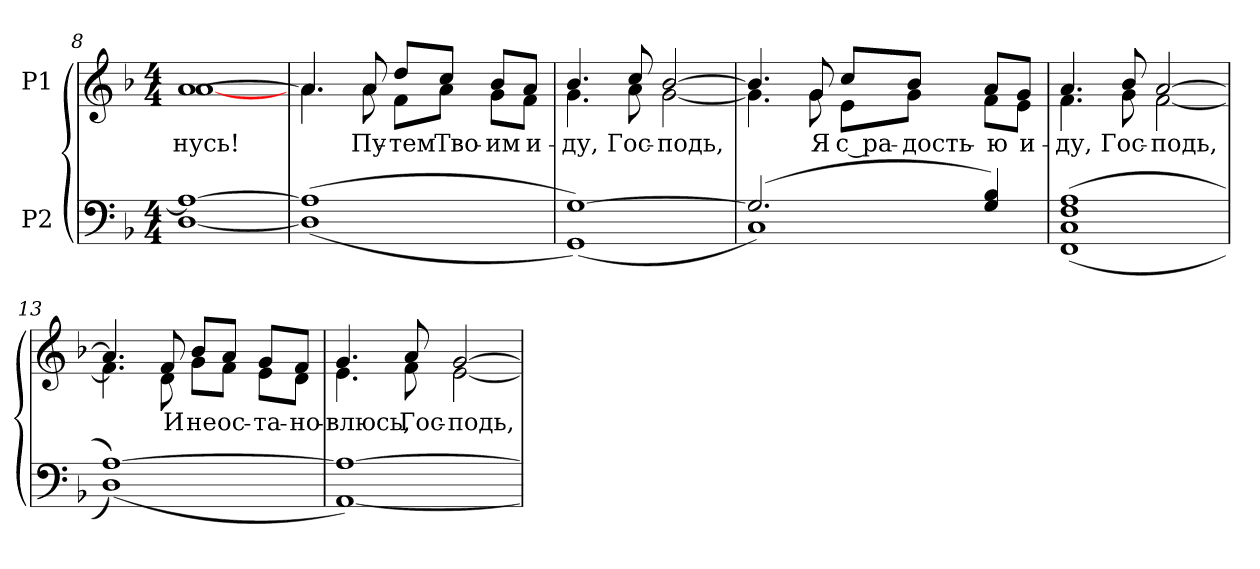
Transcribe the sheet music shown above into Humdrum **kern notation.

**kern	**kern	**text
*part2	*part1	*part1
*staff2	*staff1	*staff1
*I"P2	*I"P1	*
*clefF4	*clefG2	*
*k[b-]	*k[b-]	*
*F:	*F:	*
*M4/4	*M4/4	*
=8	=8	=8
*^	*	*
!	!	!	!LO:LY:b:color=#000000
*	*	*^	*
1Ai_>	[<1Di	[>1ai	[<1ai	-нусь!
!!LO:LB:g=z	!!
=9	=9	=9	=9	=9
(1Ai]	(1Di]	4.ai/]	4.ai\	.
!	!	!	!	!LO:LY:b:color=#000000
.	.	8ai/	8ai\	Пу-
!	!	!	!	!LO:LY:b:color=#000000
.	.	8ddi/L	8fi\L	-тем
!	!	!	!	!LO:LY:b:color=#000000
.	.	8cci/J	8ai\J	Тво-
!	!	!	!	!LO:LY:b:color=#000000
.	.	8b-i/L	8gi\L	-им
!	!	!	!	!LO:LY:b:color=#000000
.	.	8ai/J	8fi\J	и-
=10	=10	=10	=10	=10
!	!	!	!	!LO:LY:b:color=#000000
[>1Gi)	(1GGi)	4.b-i/	4.gi\	-ду,
!	!	!	!	!LO:LY:b:color=#000000
.	.	8cci/	8ai\	Гос-
!	!	!	!	!LO:LY:b:color=#000000
.	.	[>2b-i/	[<2gi\	-подь,
=11	=11	=11	=11	=11
(2.Gi/]	1Ci)	4.b-i/]	4.gi\]	.
!	!	!	!	!LO:LY:b:color=#000000
.	.	8gi/	8gi\	Я
!	!	!	!	!LO:LY:b:color=#000000
.	.	8cci/L	8ei\L	с ра-
!	!	!	!	!LO:LY:b:color=#000000
.	.	8b-i/J	8gi\J	-дость-
!	!	!	!	!LO:LY:b:color=#000000
4Gi/ 4B-i)	.	8ai/L	8fi\L	-ю
!	!	!	!	!LO:LY:b:color=#000000
.	.	8gi/J	8ei\J	и-
=12	=12	=12	=12	=12
!	!	!	!	!LO:LY:b:color=#000000
(1Fi 1Ai	(1FFi 1Ci	4.ai/	4.fi\	-ду,
!	!	!	!	!LO:LY:b:color=#000000
.	.	8b-i/	8gi\	Гос-
!	!	!	!	!LO:LY:b:color=#000000
.	.	[>2ai/	[<2fi\	-подь,
!!LO:LB:g=z	!!
=13	=13	=13	=13	=13
[>1Ai)	(1Di)	4.ai/]	4.fi\]	.
!	!	!	!	!LO:LY:b:color=#000000
.	.	8fi/	8di\	И
!	!	!	!	!LO:LY:b:color=#000000
.	.	8b-i/L	8gi\L	не
!	!	!	!	!LO:LY:b:color=#000000
.	.	8ai/J	8fi\J	ос-
!	!	!	!	!LO:LY:b:color=#000000
.	.	8gi/L	8ei\L	-та-
!	!	!	!	!LO:LY:b:color=#000000
.	.	8fi/J	8di\J	-но-
=14	=14	=14	=14	=14
!	!	!	!	!LO:LY:b:color=#000000
1Ai_>	[<1AAi)	4.gi/	4.ei\	-влюсь,
!	!	!	!	!LO:LY:b:color=#000000
.	.	8ai/	8fi\	Гос-
!	!	!	!	!LO:LY:b:color=#000000
.	.	[>2gi/	[<2ei\	-подь,
*v	*v	*	*	*
*	*v	*v	*
=	=	=
*-	*-	*-
